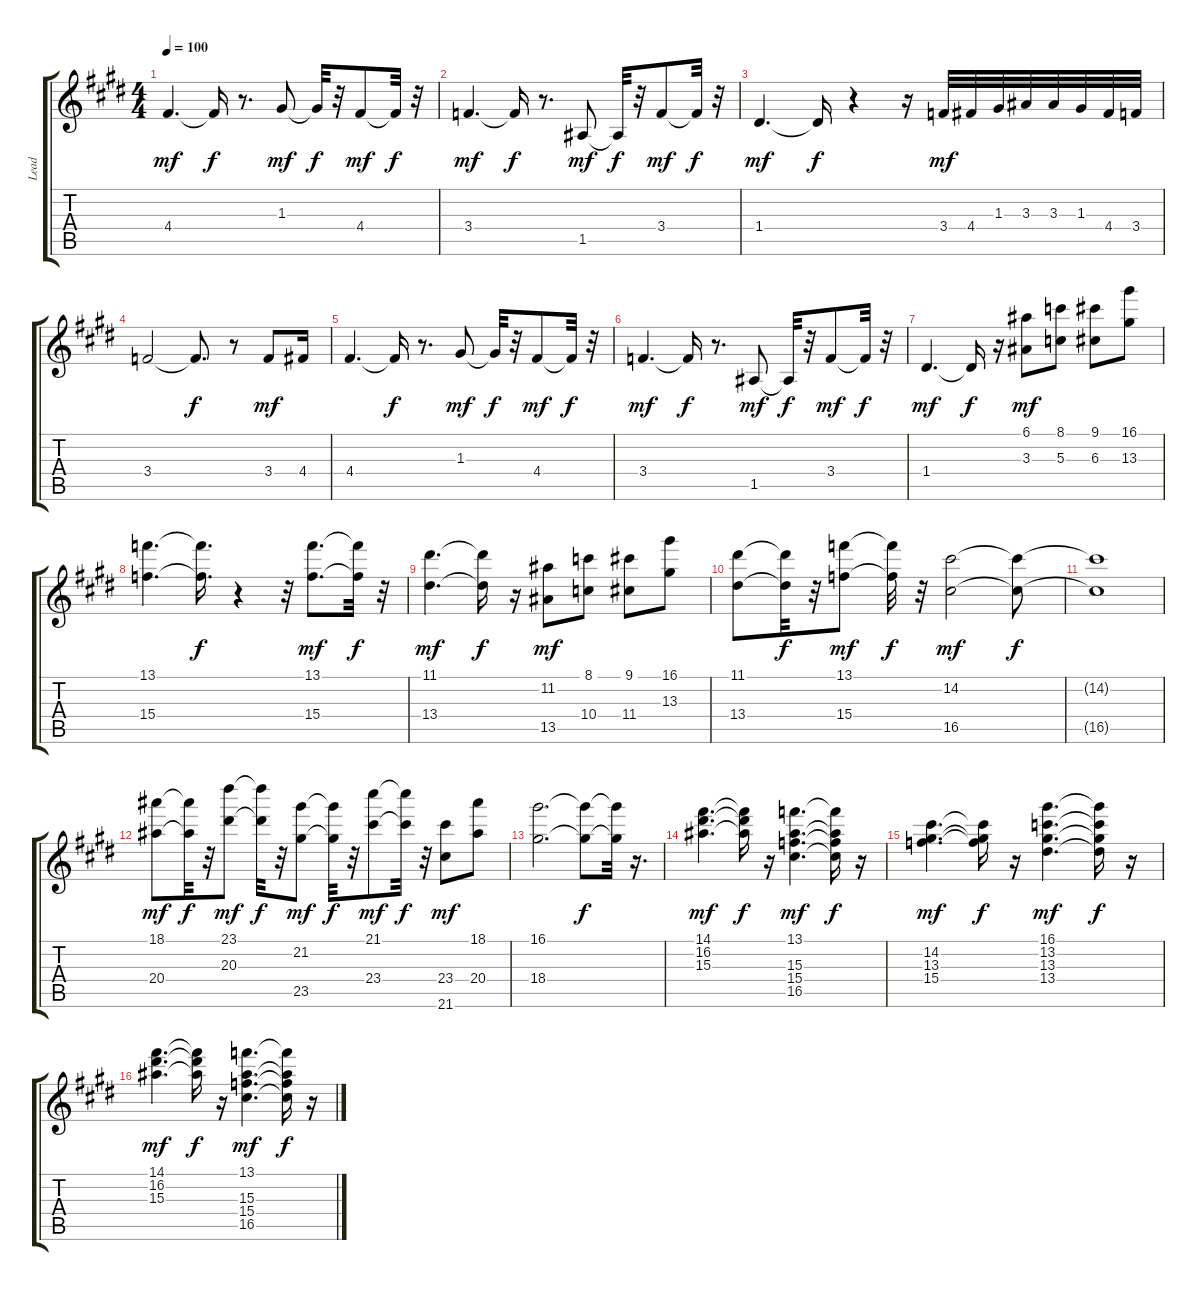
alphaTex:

\track ("Lead" "Lead") {instrument electricguitarjazz}
\staff {score tabs}
\tuning (E4 B3 G3 D3 A2 E2) {hide}
\ts (4 4)
\tempo 100
\clef g2
\ks e
4.4.4{d dy mf} 4.4{t}.16{dy f} r.8{d} 1.3.8{dy mf} 1.3{t}.32{dy f} r.32 4.4.8{dy mf} 4.4{t}.32{dy f} r.32 |
3.4.4{d dy mf} 3.4{t}.16{dy f} r.8{d} 1.5.8{dy mf} 1.5{t}.32{dy f} r.32 3.4.8{dy mf} 3.4{t}.32{dy f} r.32 |
1.4.4{d dy mf} 1.4{t}.16{dy f} r.4 r.16 3.4.32{dy mf} 4.4.32 1.3.32 3.3.32 3.3.32 1.3.32 4.4.32 3.4.32 |
3.4.2 3.4{t}.8{d dy f} r.8 3.4.8{dy mf} 4.4.16 |
4.4.4{d} 4.4{t}.16{dy f} r.8{d} 1.3.8{dy mf} 1.3{t}.32{dy f} r.32 4.4.8{dy mf} 4.4{t}.32{dy f} r.32 |
3.4.4{d dy mf} 3.4{t}.16{dy f} r.8{d} 1.5.8{dy mf} 1.5{t}.32{dy f} r.32 3.4.8{dy mf} 3.4{t}.32{dy f} r.32 |
1.4.4{d dy mf} 1.4{t}.16{dy f} r.16 (6.1 3.3).8{dy mf} (8.1 5.3).8 (9.1 6.3).8 (16.1 13.3).8 |
(13.1 15.4).4{d} (13.1{t} 15.4{t}).16{d dy f} r.4 r.32 (13.1 15.4).8{d dy mf} (13.1{t} 15.4{t}).32{dy f} r.32 |
(11.1 13.4).4{d dy mf} (11.1{t} 13.4{t}).16{dy f} r.16 (11.2 13.5).8{dy mf} (8.1 10.4).8 (9.1 11.4).8 (16.1 13.3).8 |
(11.1 13.4).8 (11.1{t} 13.4{t}).32{dy f} r.32 (13.1 15.4).8{dy mf} (13.1{t} 15.4{t}).32{dy f} r.32 (14.2 16.5).2{dy mf} (14.2{t} 16.5{t}).8{dy f} |
(14.2{t} 16.5{t}).1 |
(18.1 20.4).8{dy mf} (18.1{t} 20.4{t}).32{dy f} r.32 (23.1 20.3).8{dy mf} (23.1{t} 20.3{t}).32{dy f} r.32 (21.2 23.5).8{dy mf} (21.2{t} 23.5{t}).32{dy f} r.32 (21.1 23.4).8{dy mf} (21.1{t} 23.4{t}).32{dy f} r.32 (23.4 21.6).8{dy mf} (18.1 20.4).8 |
(16.1 18.4).2{d} (16.1{t} 18.4{t}).8{dy f} (16.1{t} 18.4{t}).32 r.16{d} |
(14.1 16.2 15.3).4{d dy mf volume 12} (14.1{t} 16.2{t} 15.3{t}).16{dy f} r.16 (13.1 15.3 15.4 16.5).4{d dy mf} (13.1{t} 15.3{t} 15.4{t} 16.5{t}).16{dy f} r.16 |
(14.2 13.3 15.4).4{d dy mf} (14.2{t} 13.3{t} 15.4{t}).16{dy f} r.16 (16.1 13.2 13.3 13.4).4{d dy mf} (16.1{t} 13.2{t} 13.3{t} 13.4{t}).16{dy f} r.16 |
(14.1 16.2 15.3).4{d dy mf} (14.1{t} 16.2{t} 15.3{t}).16{dy f} r.16 (13.1 15.3 15.4 16.5).4{d dy mf} (13.1{t} 15.3{t} 15.4{t} 16.5{t}).16{dy f} r.16
